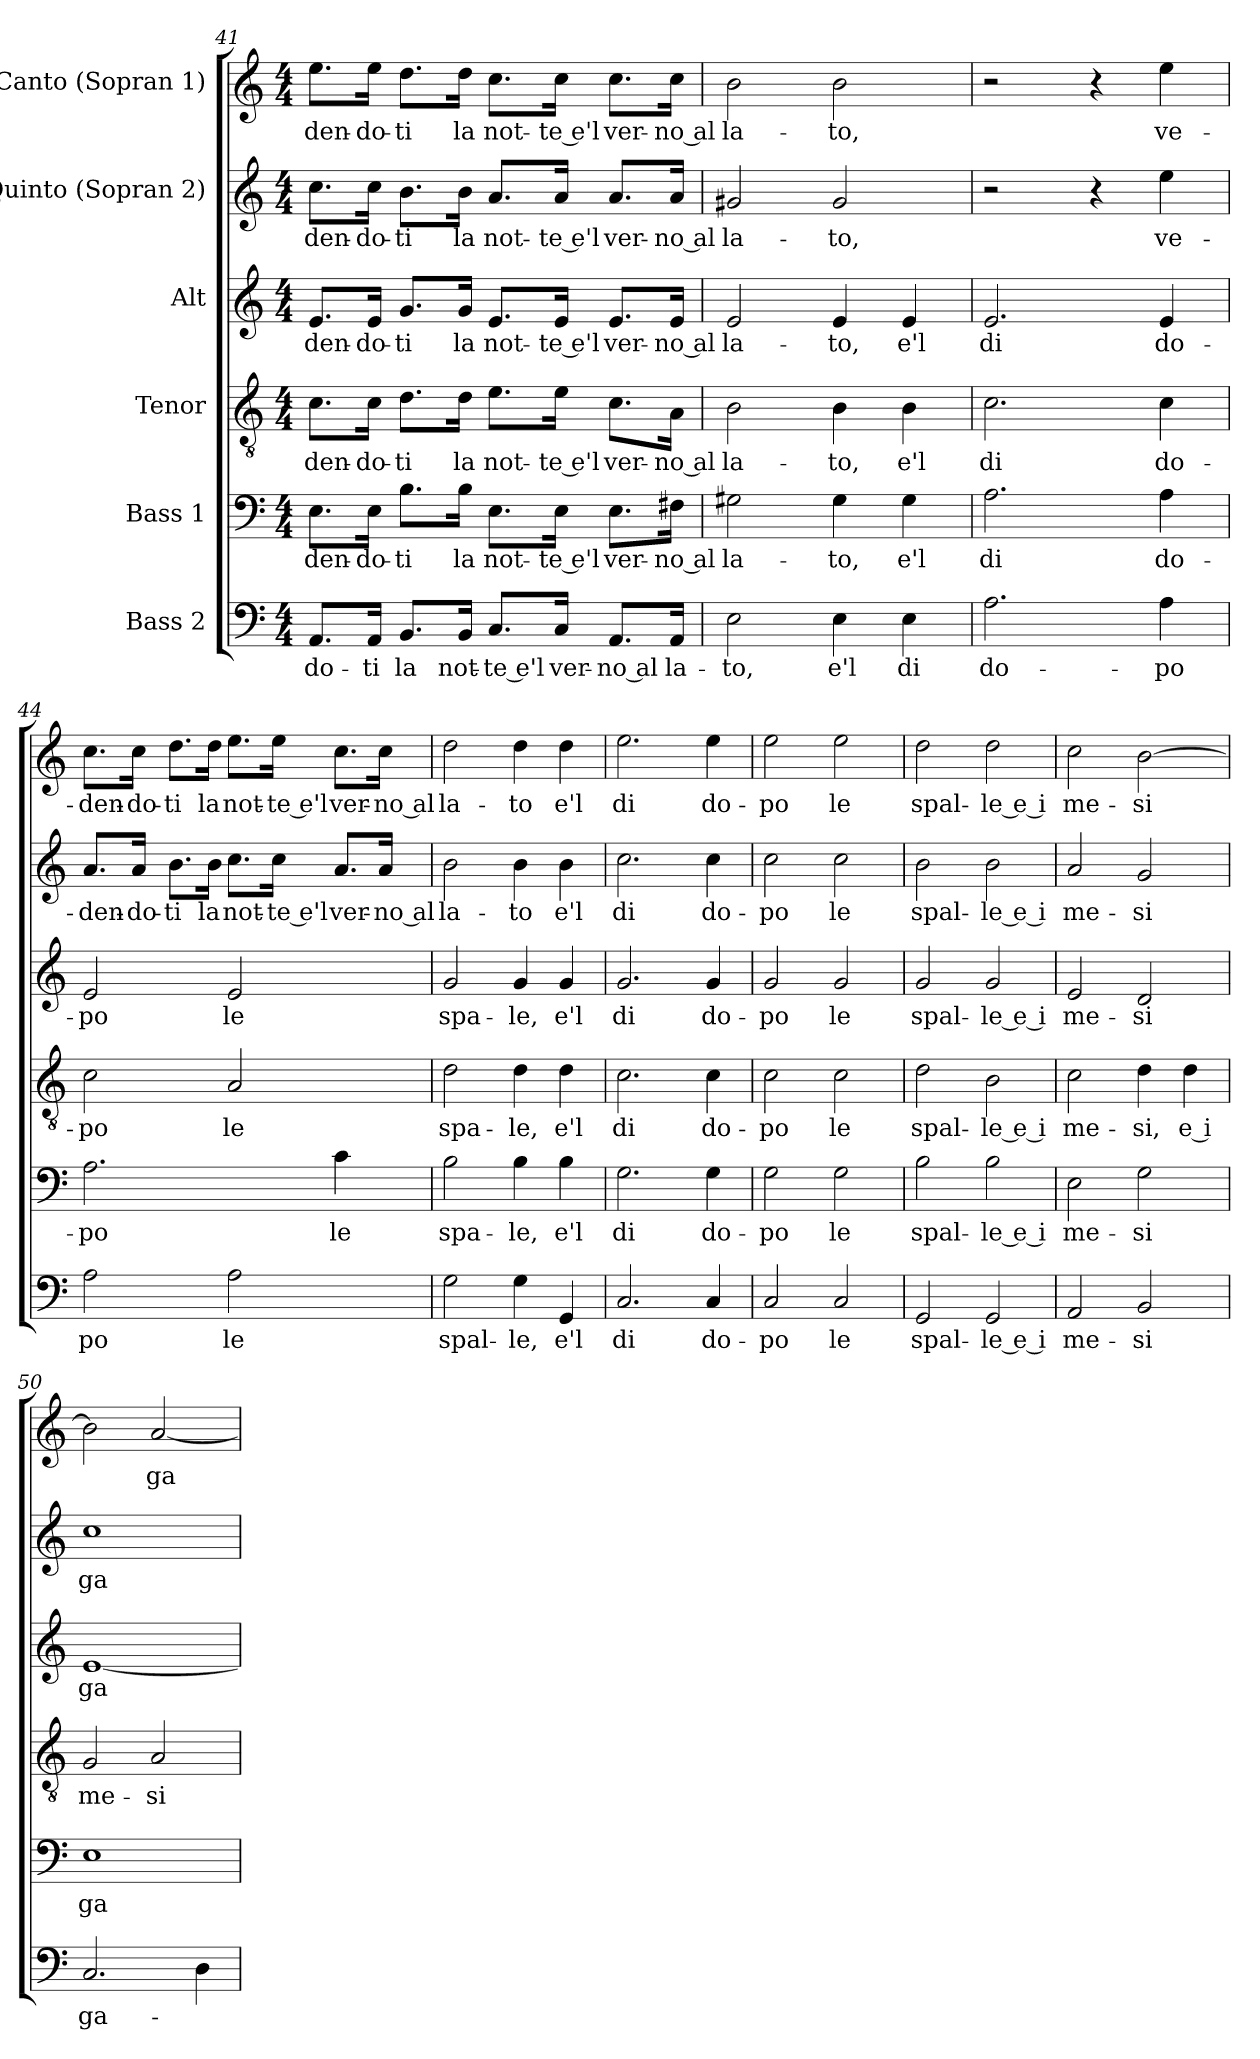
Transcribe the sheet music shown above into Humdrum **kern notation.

**kern	**text	**kern	**text	**kern	**text	**kern	**text	**kern	**text	**kern	**text
*part6	*part6	*part5	*part5	*part4	*part4	*part3	*part3	*part2	*part2	*part1	*part1
*staff6	*staff6	*staff5	*staff5	*staff4	*staff4	*staff3	*staff3	*staff2	*staff2	*staff1	*staff1
*I"Bass 2	*	*I"Bass 1	*	*I"Tenor	*	*I"Alt	*	*I"Quinto (Sopran 2)	*	*I"Canto  (Sopran 1)	*
*clefF4	*	*clefF4	*	*clefGv2	*	*clefG2	*	*clefG2	*	*clefG2	*
*k[]	*	*k[]	*	*k[]	*	*k[]	*	*k[]	*	*k[]	*
*M4/4	*	*M4/4	*	*M4/4	*	*M4/4	*	*M4/4	*	*M4/4	*
=41	=41	=41	=41	=41	=41	=41	=41	=41	=41	=41	=41
!	!LO:LY:b	!	!LO:LY:b	!	!LO:LY:b	!	!LO:LY:b	!	!LO:LY:b	!	!LO:LY:b
8.AA/L	-do-	8.E\L	-den-	8.c\L	-den-	8.e/L	-den-	8.cc\L	-den-	8.ee\L	-den-
!	!LO:LY:b	!	!LO:LY:b	!	!LO:LY:b	!	!LO:LY:b	!	!LO:LY:b	!	!LO:LY:b
16AA/Jk	-ti	16E\Jk	-do-	16c\Jk	-do-	16e/Jk	-do-	16cc\Jk	-do-	16ee\Jk	-do-
!	!LO:LY:b	!	!LO:LY:b	!	!LO:LY:b	!	!LO:LY:b	!	!LO:LY:b	!	!LO:LY:b
8.BB/L	la	8.B\L	-ti	8.d\L	-ti	8.g/L	-ti	8.b\L	-ti	8.dd\L	-ti
!	!LO:LY:b	!	!LO:LY:b	!	!LO:LY:b	!	!LO:LY:b	!	!LO:LY:b	!	!LO:LY:b
16BB/Jk	not-	16B\Jk	la	16d\Jk	la	16g/Jk	la	16b\Jk	la	16dd\Jk	la
!	!LO:LY:b	!	!LO:LY:b	!	!LO:LY:b	!	!LO:LY:b	!	!LO:LY:b	!	!LO:LY:b
8.C/L	-te e'l	8.E\L	not-	8.e\L	not-	8.e/L	not-	8.a/L	not-	8.cc\L	not-
!	!LO:LY:b	!	!LO:LY:b	!	!LO:LY:b	!	!LO:LY:b	!	!LO:LY:b	!	!LO:LY:b
16C/Jk	ver-	16E\Jk	-te e'l	16e\Jk	-te e'l	16e/Jk	-te e'l	16a/Jk	-te e'l	16cc\Jk	-te e'l
!	!LO:LY:b	!	!LO:LY:b	!	!LO:LY:b	!	!LO:LY:b	!	!LO:LY:b	!	!LO:LY:b
8.AA/L	-no al	8.E\L	ver-	8.c\L	ver-	8.e/L	ver-	8.a/L	ver-	8.cc\L	ver-
!	!LO:LY:b	!	!LO:LY:b	!	!LO:LY:b	!	!LO:LY:b	!	!LO:LY:b	!	!LO:LY:b
16AA/Jk	la-	16F#X\Jk	-no al	16A\Jk	-no al	16e/Jk	-no al	16a/Jk	-no al	16cc\Jk	-no al
=42	=42	=42	=42	=42	=42	=42	=42	=42	=42	=42	=42
!	!LO:LY:b	!	!LO:LY:b	!	!LO:LY:b	!	!LO:LY:b	!	!LO:LY:b	!	!LO:LY:b
2E\	-to,	2G#X\	la-	2B\	la-	2e/	la-	2g#X/	la-	2b\	la-
!	!LO:LY:b	!	!LO:LY:b	!	!LO:LY:b	!	!LO:LY:b	!	!LO:LY:b	!	!LO:LY:b
4E\	e'l	4G#\	-to,	4B\	-to,	4e/	-to,	2g#/	-to,	2b\	-to,
!	!LO:LY:b	!	!LO:LY:b	!	!LO:LY:b	!	!LO:LY:b	!	!	!	!
4E\	di	4G#\	e'l	4B\	e'l	4e/	e'l	.	.	.	.
=43	=43	=43	=43	=43	=43	=43	=43	=43	=43	=43	=43
!	!LO:LY:b	!	!LO:LY:b	!	!LO:LY:b	!	!LO:LY:b	!	!	!	!
2.A\	do-	2.A\	di	2.c\	di	2.e/	di	2r	.	2r	.
.	.	.	.	.	.	.	.	4r	.	4r	.
!	!LO:LY:b	!	!LO:LY:b	!	!LO:LY:b	!	!LO:LY:b	!	!LO:LY:b	!	!LO:LY:b
4A\	-po	4A\	do-	4c\	do-	4e/	do-	4ee\	ve-	4ee\	ve-
!!LO:LB:g=z
=44	=44	=44	=44	=44	=44	=44	=44	=44	=44	=44	=44
!	!LO:LY:b	!	!LO:LY:b	!	!LO:LY:b	!	!LO:LY:b	!	!LO:LY:b	!	!LO:LY:b
2A\	po	2.A\	-po	2c\	-po	2e/	-po	8.a/L	-den-	8.cc\L	-den-
!	!	!	!	!	!	!	!	!	!LO:LY:b	!	!LO:LY:b
.	.	.	.	.	.	.	.	16a/Jk	-do-	16cc\Jk	-do-
!	!	!	!	!	!	!	!	!	!LO:LY:b	!	!LO:LY:b
.	.	.	.	.	.	.	.	8.b\L	-ti	8.dd\L	-ti
!	!	!	!	!	!	!	!	!	!LO:LY:b	!	!LO:LY:b
.	.	.	.	.	.	.	.	16b\Jk	la	16dd\Jk	la
!	!LO:LY:b	!	!	!	!LO:LY:b	!	!LO:LY:b	!	!LO:LY:b	!	!LO:LY:b
2A\	le	.	.	2A/	le	2e/	le	8.cc\L	not-	8.ee\L	not-
!	!	!	!	!	!	!	!	!	!LO:LY:b	!	!LO:LY:b
.	.	.	.	.	.	.	.	16cc\Jk	-te e'l	16ee\Jk	-te e'l
!	!	!	!LO:LY:b	!	!	!	!	!	!LO:LY:b	!	!LO:LY:b
.	.	4c\	le	.	.	.	.	8.a/L	ver-	8.cc\L	ver-
!	!	!	!	!	!	!	!	!	!LO:LY:b	!	!LO:LY:b
.	.	.	.	.	.	.	.	16a/Jk	-no al	16cc\Jk	-no al
=45	=45	=45	=45	=45	=45	=45	=45	=45	=45	=45	=45
!	!LO:LY:b	!	!LO:LY:b	!	!LO:LY:b	!	!LO:LY:b	!	!LO:LY:b	!	!LO:LY:b
2G\	spal-	2B\	spa-	2d\	spa-	2g/	spa-	2b\	la-	2dd\	la-
!	!LO:LY:b	!	!LO:LY:b	!	!LO:LY:b	!	!LO:LY:b	!	!LO:LY:b	!	!LO:LY:b
4G\	-le,	4B\	-le,	4d\	-le,	4g/	-le,	4b\	-to	4dd\	-to
!	!LO:LY:b	!	!LO:LY:b	!	!LO:LY:b	!	!LO:LY:b	!	!LO:LY:b	!	!LO:LY:b
4GG/	e'l	4B\	e'l	4d\	e'l	4g/	e'l	4b\	e'l	4dd\	e'l
=46	=46	=46	=46	=46	=46	=46	=46	=46	=46	=46	=46
!	!LO:LY:b	!	!LO:LY:b	!	!LO:LY:b	!	!LO:LY:b	!	!LO:LY:b	!	!LO:LY:b
2.C/	di	2.G\	di	2.c\	di	2.g/	di	2.cc\	di	2.ee\	di
!	!LO:LY:b	!	!LO:LY:b	!	!LO:LY:b	!	!LO:LY:b	!	!LO:LY:b	!	!LO:LY:b
4C/	do-	4G\	do-	4c\	do-	4g/	do-	4cc\	do-	4ee\	do-
=47	=47	=47	=47	=47	=47	=47	=47	=47	=47	=47	=47
!	!LO:LY:b	!	!LO:LY:b	!	!LO:LY:b	!	!LO:LY:b	!	!LO:LY:b	!	!LO:LY:b
2C/	-po	2G\	-po	2c\	-po	2g/	-po	2cc\	-po	2ee\	-po
!	!LO:LY:b	!	!LO:LY:b	!	!LO:LY:b	!	!LO:LY:b	!	!LO:LY:b	!	!LO:LY:b
2C/	le	2G\	le	2c\	le	2g/	le	2cc\	le	2ee\	le
=48	=48	=48	=48	=48	=48	=48	=48	=48	=48	=48	=48
!	!LO:LY:b	!	!LO:LY:b	!	!LO:LY:b	!	!LO:LY:b	!	!LO:LY:b	!	!LO:LY:b
2GG/	spal-	2B\	spal-	2d\	spal-	2g/	spal-	2b\	spal-	2dd\	spal-
!	!LO:LY:b	!	!LO:LY:b	!	!LO:LY:b	!	!LO:LY:b	!	!LO:LY:b	!	!LO:LY:b
2GG/	-le e i	2B\	-le e i	2B\	-le e i	2g/	-le e i	2b\	-le e i	2dd\	-le e i
=49	=49	=49	=49	=49	=49	=49	=49	=49	=49	=49	=49
!	!LO:LY:b	!	!LO:LY:b	!	!LO:LY:b	!	!LO:LY:b	!	!LO:LY:b	!	!LO:LY:b
2AA/	me-	2E\	me-	2c\	me-	2e/	me-	2a/	me-	2cc\	me-
!	!LO:LY:b	!	!LO:LY:b	!	!LO:LY:b	!	!LO:LY:b	!	!LO:LY:b	!	!LO:LY:b
2BB/	-si	2G\	-si	4d\	-si,	2d/	-si	2g/	-si	[2b\	-si
!	!	!	!	!	!LO:LY:b	!	!	!	!	!	!
.	.	.	.	4d\	e i	.	.	.	.	.	.
=50	=50	=50	=50	=50	=50	=50	=50	=50	=50	=50	=50
!	!LO:LY:b	!	!LO:LY:b	!	!LO:LY:b	!	!LO:LY:b	!	!LO:LY:b	!	!
2.C/	ga-	1E	ga-	2G/	me-	[1e	ga-	1cc	ga-	2b\]	.
!	!	!	!	!	!LO:LY:b	!	!	!	!	!	!LO:LY:b
.	.	.	.	2A/	-si	.	.	.	.	[2a/	ga-
4D\	.	.	.	.	.	.	.	.	.	.	.
=	=	=	=	=	=	=	=	=	=	=	=
*-	*-	*-	*-	*-	*-	*-	*-	*-	*-	*-	*-
